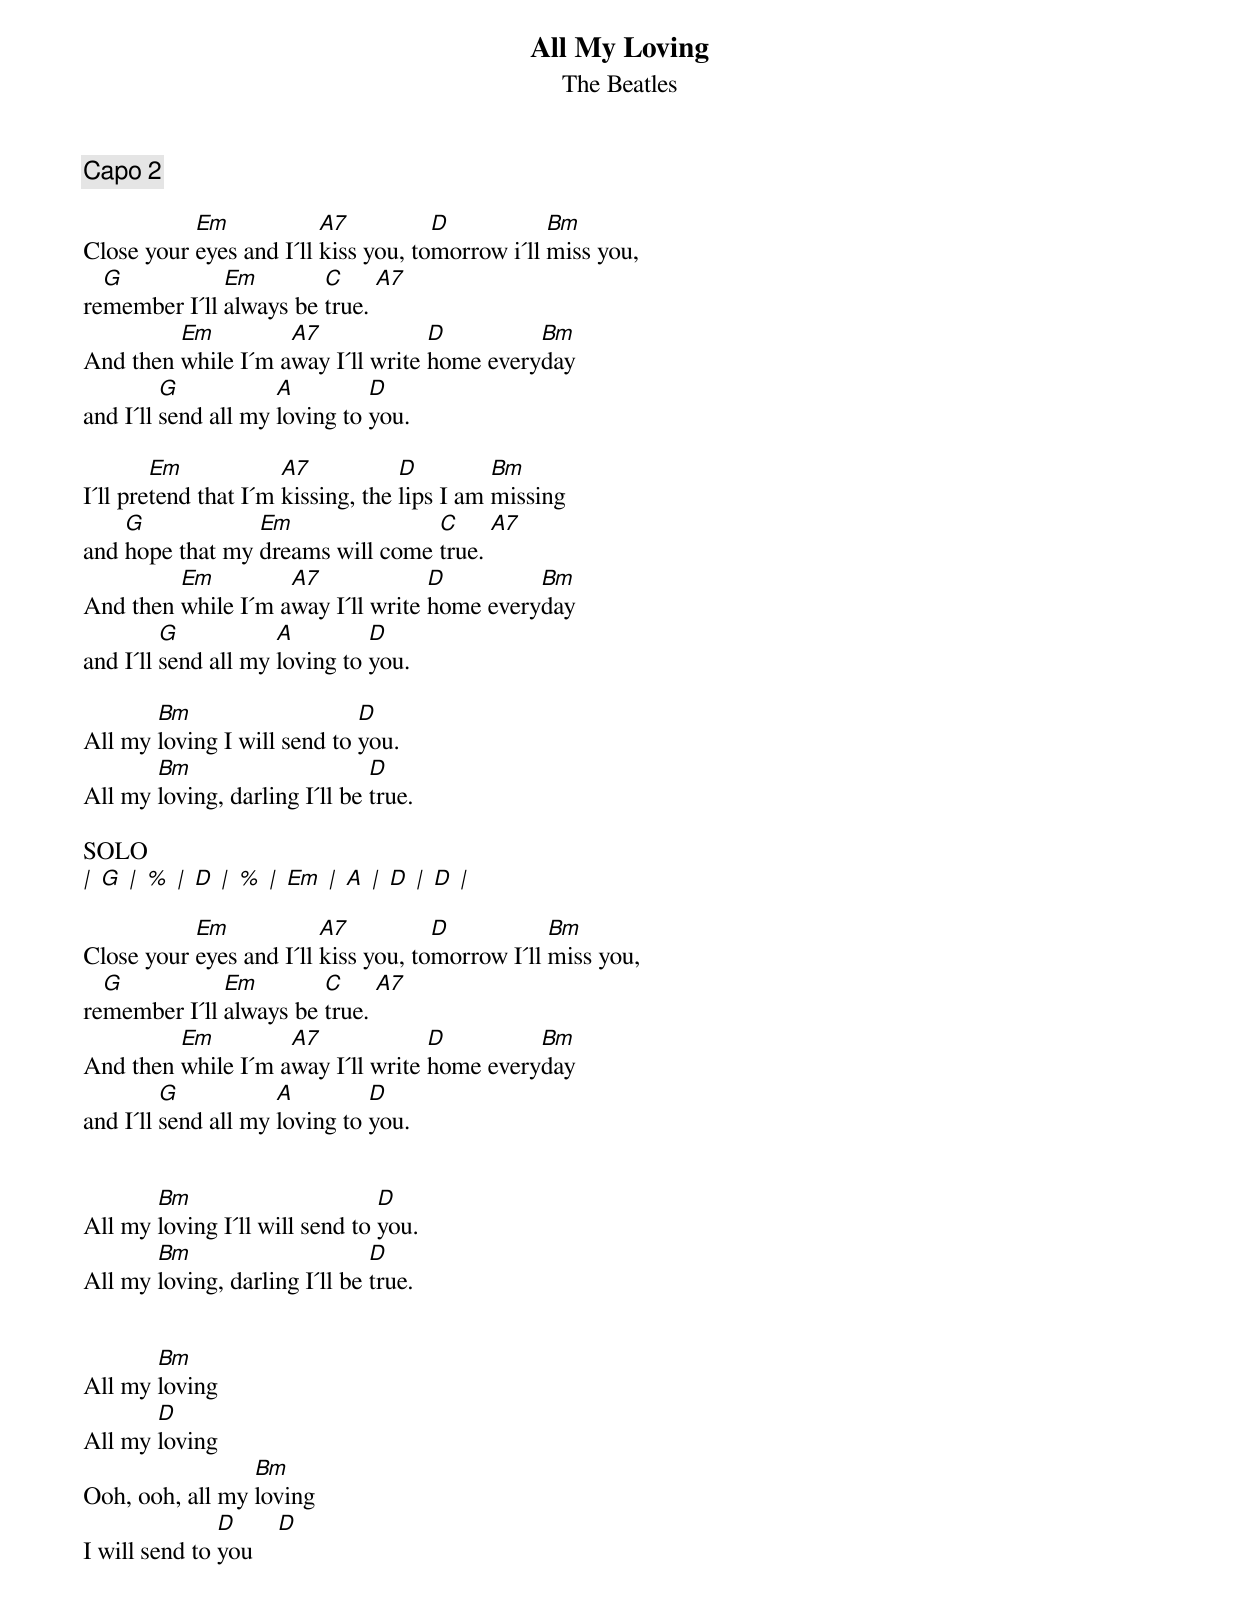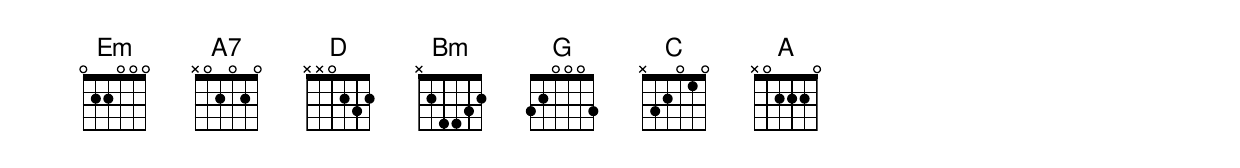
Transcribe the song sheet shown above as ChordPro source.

{title: All My Loving}
{subtitle: The Beatles}
{c:Capo 2}

Close your [Em]eyes and I´ll [A7]kiss you, to[D]morrow i´ll [Bm]miss you,
re[G]member I´ll [Em]always be [C]true. [A7]
And then [Em]while I´m a[A7]way I´ll write [D]home every[Bm]day
and I´ll [G]send all my [A]loving to [D]you.

I´ll pre[Em]tend that I´m [A7]kissing, the [D]lips I am [Bm]missing
and [G]hope that my [Em]dreams will come [C]true. [A7]
And then [Em]while I´m a[A7]way I´ll write [D]home every[Bm]day
and I´ll [G]send all my [A]loving to [D]you.

All my [Bm]loving I will send to [D]you.
All my [Bm]loving, darling I´ll be [D]true.

SOLO
[|] [G] [|] [%] [|] [D] [|] [%] [|] [Em] [|] [A] [|] [D] [|] [D] [|]

Close your [Em]eyes and I´ll [A7]kiss you, to[D]morrow I´ll [Bm]miss you,
re[G]member I´ll [Em]always be [C]true. [A7]
And then [Em]while I´m a[A7]way I´ll write [D]home every[Bm]day
and I´ll [G]send all my [A]loving to [D]you.


All my [Bm]loving I´ll will send to [D]you.
All my [Bm]loving, darling I´ll be [D]true.


All my [Bm]loving
All my [D]loving
Ooh, ooh, all my [Bm]loving
I will send to [D]you    [D]

{define:Bb+ 0 6 5 4 3 3 x}
